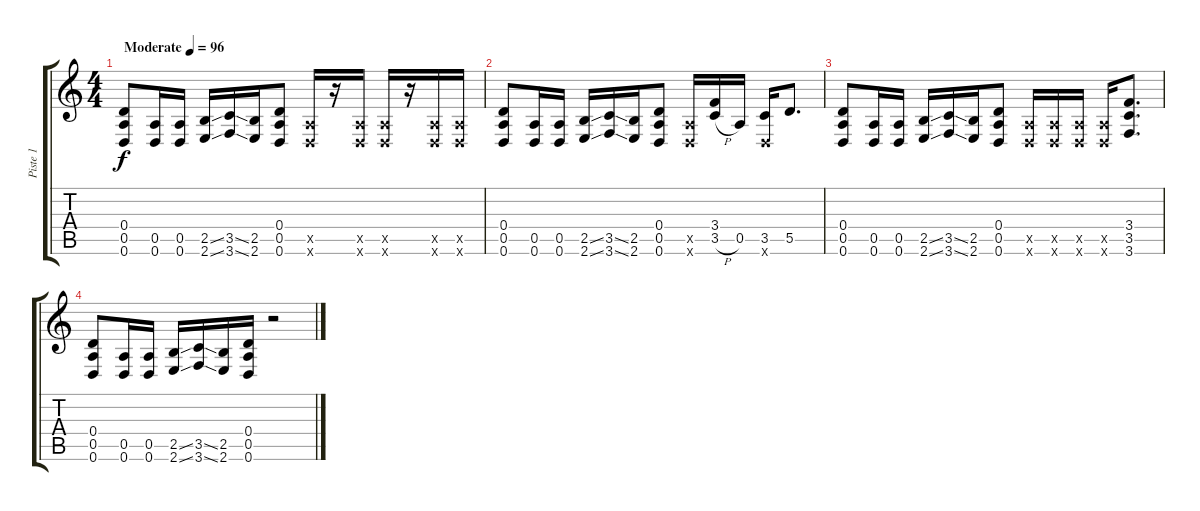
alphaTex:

\track ("Piste 1" "Piste 1") {instrument acousticguitarsteel}
\staff {score tabs}
\tuning (E4 B3 G3 D3 A2 D2) {hide}
\ts (4 4)
\tempo (96 "Moderate")
\clef g2
\ks c
(0.4 0.5 0.6).8{dy f instrument acousticguitarsteel} (0.5 0.6).16 (0.5 0.6).16 (2.5{ss} 2.6{ss}).16 (3.5{ss} 3.6{ss}).16 (2.5 2.6).16 (0.4 0.5 0.6).8 (0.5{x} 0.6{x}).16 r.16 (0.5{x} 0.6{x}).16 (0.5{x} 0.6{x}).16 r.16 (0.5{x} 0.6{x}).16 (0.5{x} 0.6{x}).16 |
(0.4 0.5 0.6).8 (0.5 0.6).16 (0.5 0.6).16 (2.5{ss} 2.6{ss}).16 (3.5{ss} 3.6{ss}).16 (2.5 2.6).16 (0.4 0.5 0.6).8 (0.5{x} 0.6{x}).16 (3.4 3.5{h}).16 0.5.16 (3.5 0.6{x}).16 5.5.8{d} |
(0.4 0.5 0.6).8 (0.5 0.6).16 (0.5 0.6).16 (2.5{ss} 2.6{ss}).16 (3.5{ss} 3.6{ss}).16 (2.5 2.6).16 (0.4 0.5 0.6).8 (0.5{x} 0.6{x}).16 (0.5{x} 0.6{x}).16 (0.5{x} 0.6{x}).16 (0.5{x} 0.6{x}).16 (3.4 3.5 3.6).8{d} |
(0.4 0.5 0.6).8 (0.5 0.6).16 (0.5 0.6).16 (2.5{ss} 2.6{ss}).16 (3.5{ss} 3.6{ss}).16 (2.5 2.6).16 (0.4 0.5 0.6).16 r.2
